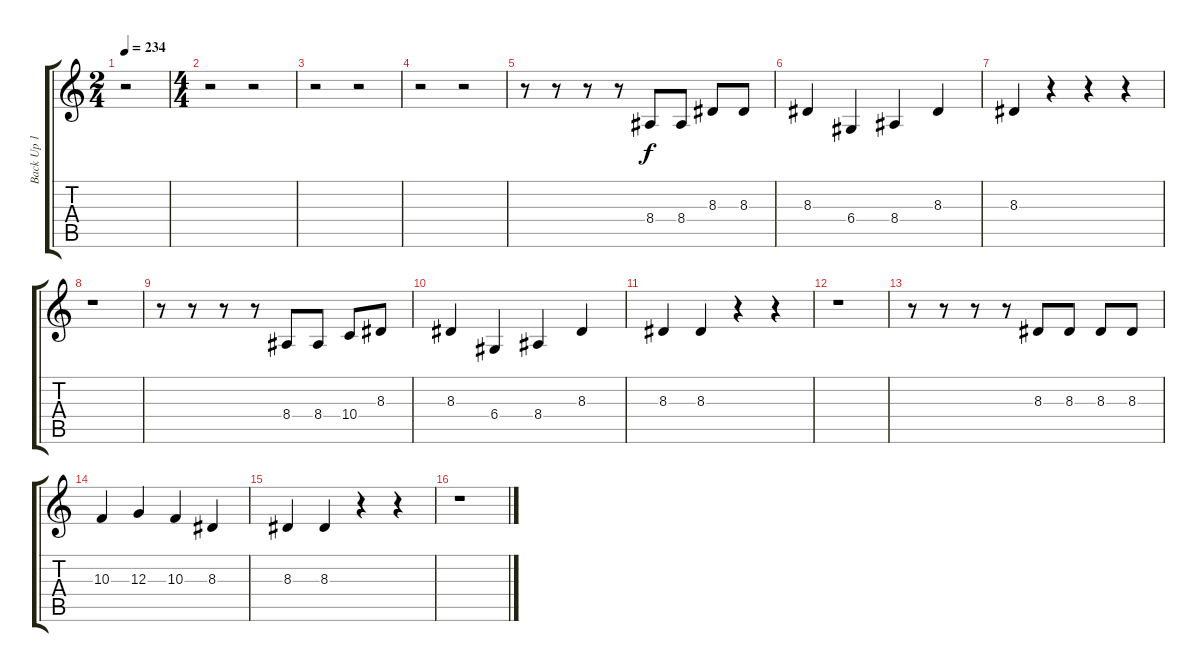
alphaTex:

\track ("Back Up 1" "Back Up 1") {instrument mutedtrumpet}
\staff {score tabs}
\tuning (E4 B3 G3 D3 A2 E2) {hide}
\ts (2 4)
\tempo 234
\clef g2
\ks c
r.2{dy f} |
\ts (4 4)
r.2 r.2 |
r.2 r.2 |
r.2 r.2 |
r.8 r.8 r.8 r.8 8.4.8 8.4.8 8.3.8 8.3.8 |
8.3.4 6.4.4 8.4.4 8.3.4 |
8.3.4 r.4 r.4 r.4 |
r.1 |
r.8 r.8 r.8 r.8 8.4.8 8.4.8 10.4.8 8.3.8 |
8.3.4 6.4.4 8.4.4 8.3.4 |
8.3.4 8.3.4 r.4 r.4 |
r.1 |
r.8 r.8 r.8 r.8 8.3.8 8.3.8 8.3.8 8.3.8 |
10.3.4 12.3.4 10.3.4 8.3.4 |
8.3.4 8.3.4 r.4 r.4 |
r.1
